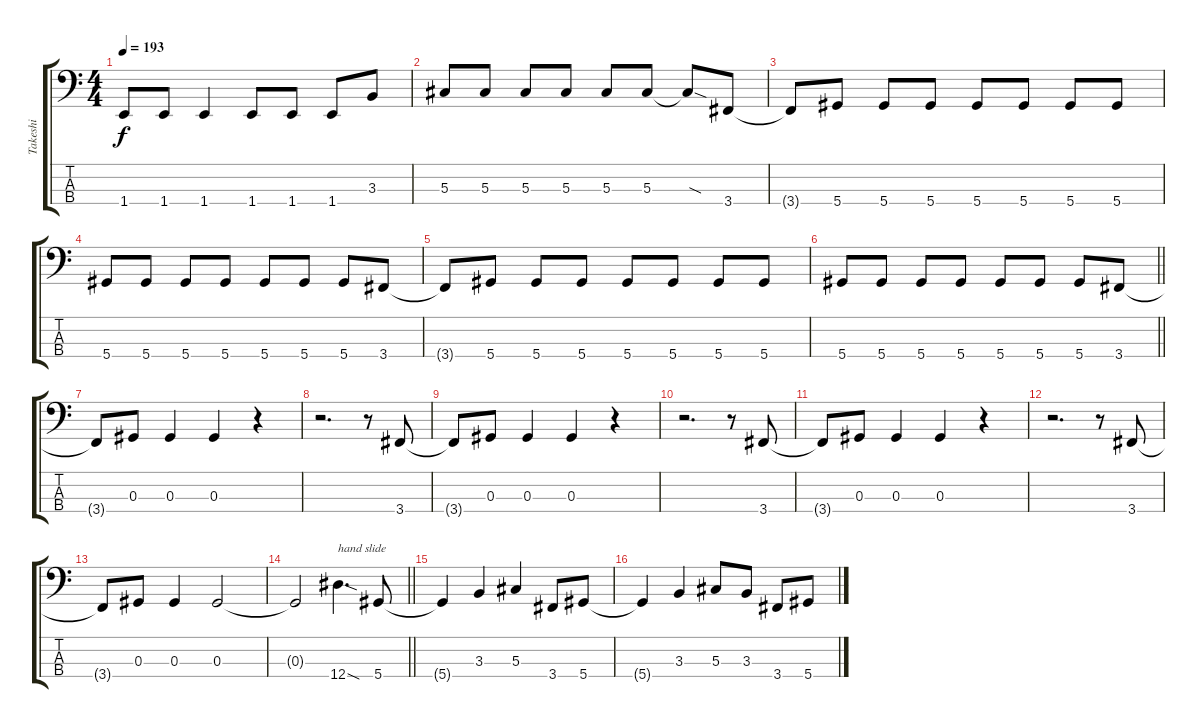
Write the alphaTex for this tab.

\track ("Takeshi" "Takeshi") {instrument electricbasspick}
\staff {score tabs}
\tuning (Gb2 Db2 Ab1 Eb1) {hide}
\ts (4 4)
\tempo 193
\clef f4
\ks c
1.4{t}.8{dy f} 1.4.8 1.4.4 1.4.8 1.4.8 1.4.8 3.3.8 |
5.3.8 5.3.8 5.3.8 5.3.8 5.3.8 5.3.8 5.3{sod t}.8 3.4.8 |
3.4{t}.8 5.4.8 5.4.8 5.4.8 5.4.8 5.4.8 5.4.8 5.4.8 |
5.4.8 5.4.8 5.4.8 5.4.8 5.4.8 5.4.8 5.4.8 3.4.8 |
3.4{t}.8 5.4.8 5.4.8 5.4.8 5.4.8 5.4.8 5.4.8 5.4.8 |
\barLineRight lightlight
5.4.8 5.4.8 5.4.8 5.4.8 5.4.8 5.4.8 5.4.8 3.4.8 |
\section ("" "")
3.4{t}.8 0.3.8 0.3.4 0.3.4 r.4 |
r.2{d} r.8 3.4.8 |
3.4{t}.8 0.3.8 0.3.4 0.3.4 r.4 |
r.2{d} r.8 3.4.8 |
3.4{t}.8 0.3.8 0.3.4 0.3.4 r.4 |
r.2{d} r.8 3.4.8 |
3.4{t}.8 0.3.8 0.3.4 0.3.2 |
\barLineRight lightlight
0.3{t}.2 12.4{sod}.4{d txt "hand slide"} 5.4.8 |
\section ("" "")
5.4{t}.4 3.3.4 5.3.4 3.4.8 5.4.8 |
5.4{t}.4 3.3.4 5.3.8 3.3.8 3.4.8 5.4.8
